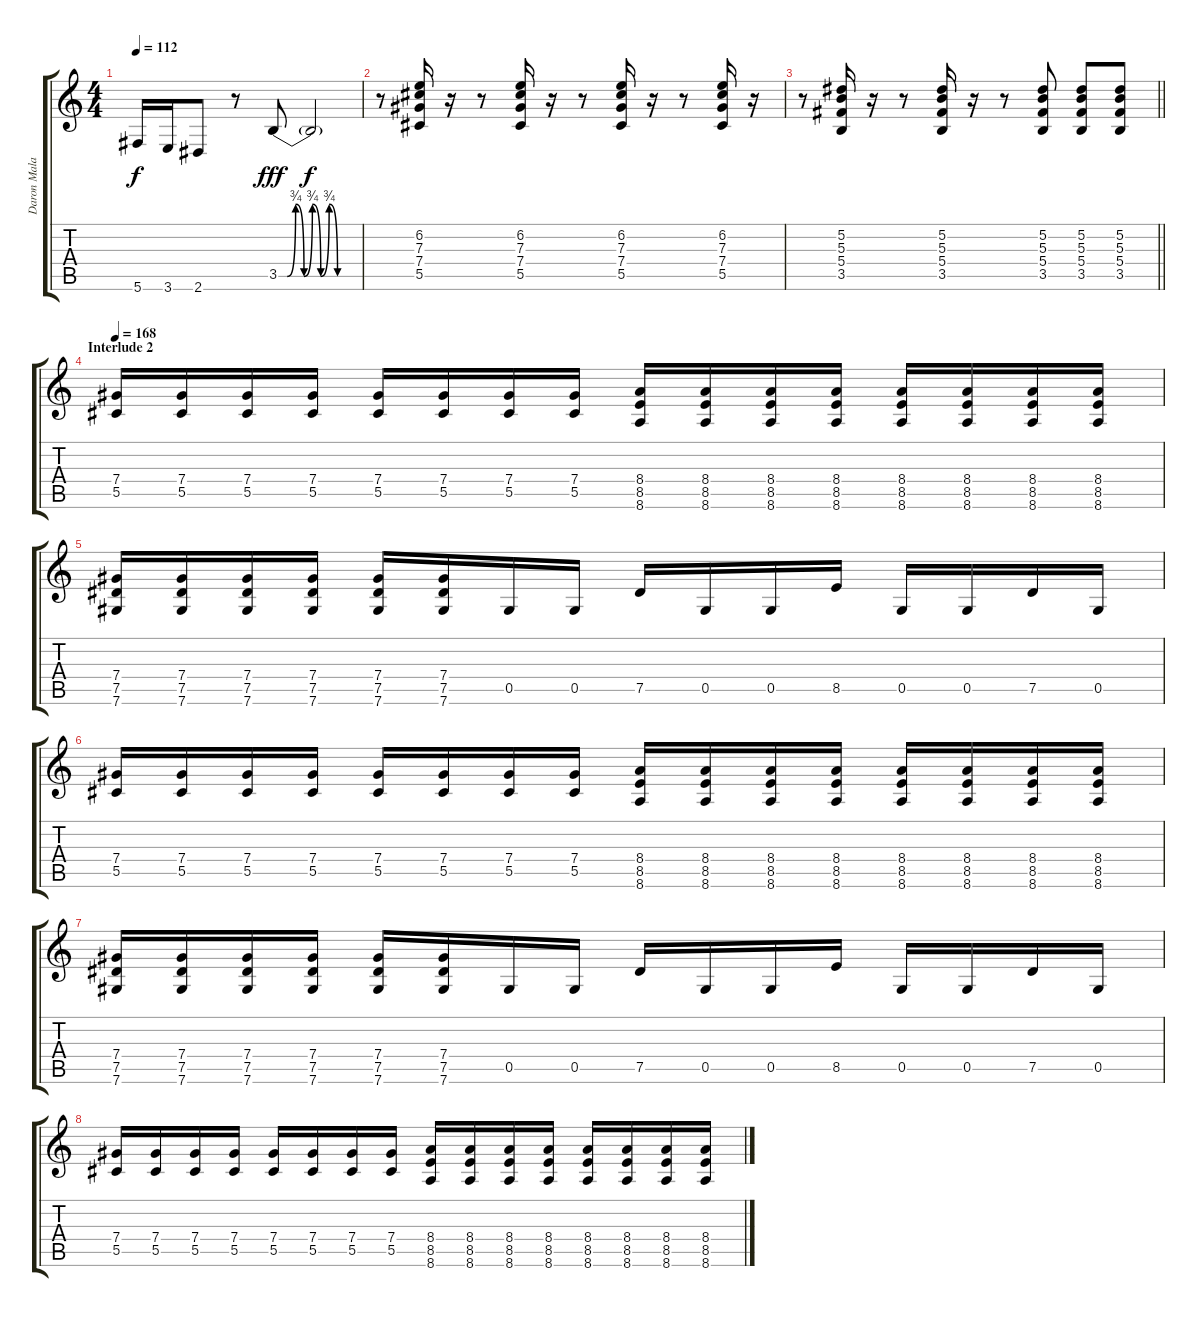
\track ("Daron Malakian" "Daron Mala") {instrument distortionguitar}
\staff {score tabs}
\tuning (Eb4 Bb3 Gb3 Db3 Ab2 Db2) {hide}
\ts (4 4)
\tempo 112
\clef g2
\ks c
5.6.16{dy f} 3.6.16 2.6.8 r.8 3.5{be (custom 0 0 6 0 12 3 18 0 24 3 30 0 36 3 42 0 54 0 60 0)}.8{dy fff} 3.5{t}.2{dy f} |
r.8 (6.2 7.3 7.4 5.5).16 r.16 r.8 (6.2 7.3 7.4 5.5).16 r.16 r.8 (6.2 7.3 7.4 5.5).16 r.16 r.8 (6.2 7.3 7.4 5.5).16 r.16 |
\barLineRight lightlight
r.8 (5.2 5.3 5.4 3.5).16 r.16 r.8 (5.2 5.3 5.4 3.5).16 r.16 r.8 (5.2 5.3 5.4 3.5).8 (5.2 5.3 5.4 3.5).8 (5.2 5.3 5.4 3.5).8 |
\section ("" "Interlude 2")
\tempo 168
(7.4 5.5).16{instrument distortionguitar} (7.4 5.5).16 (7.4 5.5).16 (7.4 5.5).16 (7.4 5.5).16 (7.4 5.5).16 (7.4 5.5).16 (7.4 5.5).16 (8.4 8.5 8.6).16 (8.4 8.5 8.6).16 (8.4 8.5 8.6).16 (8.4 8.5 8.6).16 (8.4 8.5 8.6).16 (8.4 8.5 8.6).16 (8.4 8.5 8.6).16 (8.4 8.5 8.6).16 |
(7.4 7.5 7.6).16 (7.4 7.5 7.6).16 (7.4 7.5 7.6).16 (7.4 7.5 7.6).16 (7.4 7.5 7.6).16 (7.4 7.5 7.6).16 0.5.16 0.5.16 7.5.16 0.5.16 0.5.16 8.5.16 0.5.16 0.5.16 7.5.16 0.5.16 |
(7.4 5.5).16 (7.4 5.5).16 (7.4 5.5).16 (7.4 5.5).16 (7.4 5.5).16 (7.4 5.5).16 (7.4 5.5).16 (7.4 5.5).16 (8.4 8.5 8.6).16 (8.4 8.5 8.6).16 (8.4 8.5 8.6).16 (8.4 8.5 8.6).16 (8.4 8.5 8.6).16 (8.4 8.5 8.6).16 (8.4 8.5 8.6).16 (8.4 8.5 8.6).16 |
(7.4 7.5 7.6).16 (7.4 7.5 7.6).16 (7.4 7.5 7.6).16 (7.4 7.5 7.6).16 (7.4 7.5 7.6).16 (7.4 7.5 7.6).16 0.5.16 0.5.16 7.5.16 0.5.16 0.5.16 8.5.16 0.5.16 0.5.16 7.5.16 0.5.16 |
(7.4 5.5).16 (7.4 5.5).16 (7.4 5.5).16 (7.4 5.5).16 (7.4 5.5).16 (7.4 5.5).16 (7.4 5.5).16 (7.4 5.5).16 (8.4 8.5 8.6).16 (8.4 8.5 8.6).16 (8.4 8.5 8.6).16 (8.4 8.5 8.6).16 (8.4 8.5 8.6).16 (8.4 8.5 8.6).16 (8.4 8.5 8.6).16 (8.4 8.5 8.6).16
